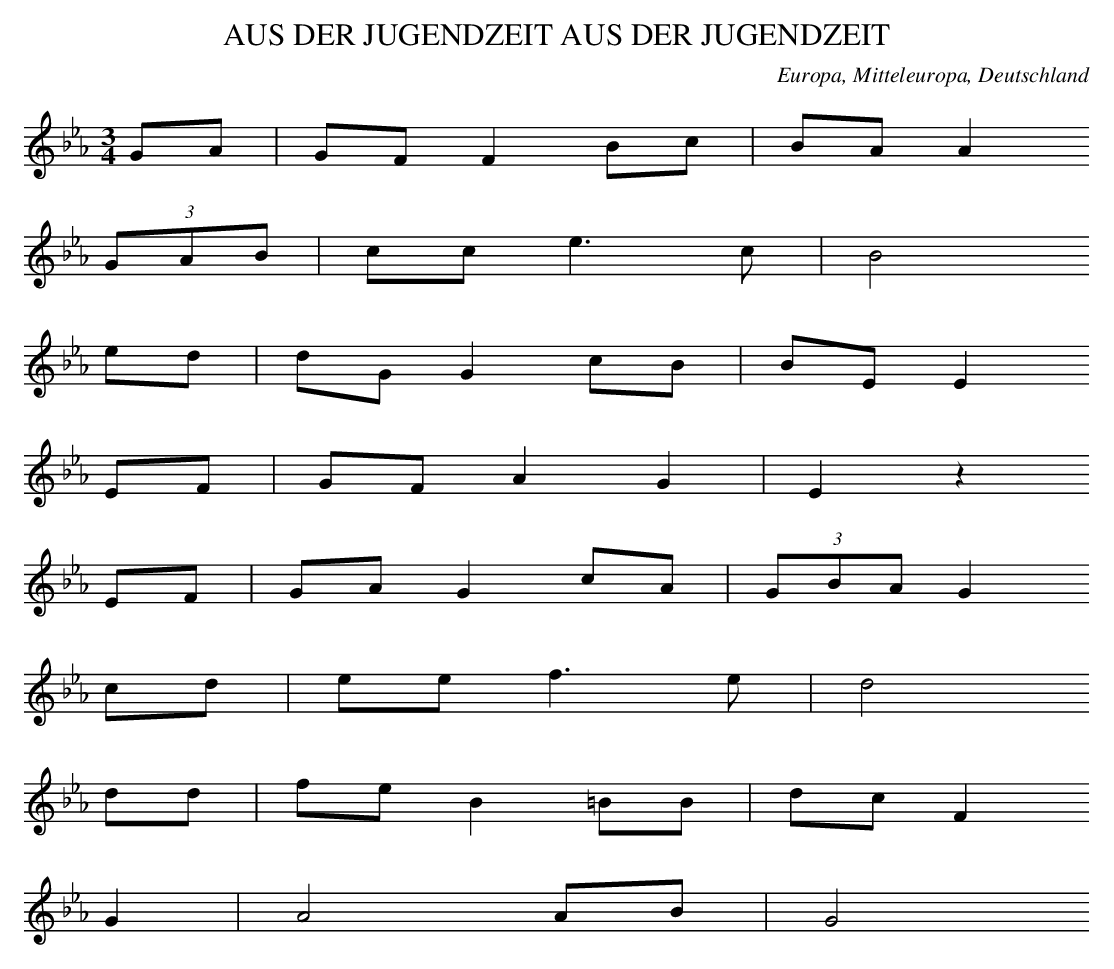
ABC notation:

X:1
T: AUS DER JUGENDZEIT AUS DER JUGENDZEIT
O: Europa, Mitteleuropa, Deutschland
M: 3/4
L: 1/8
K: Eb
GA | GFF2Bc | BAA2
(3GAB | cce3c | B4
ed | dGG2cB | BEE2
EF | GFA2G2 | E2z2
EF | GAG2cA | (3GBAG2
cd | eef3e | d4
dd | feB2=BB | dcF2
G2 | A4AB | G4
